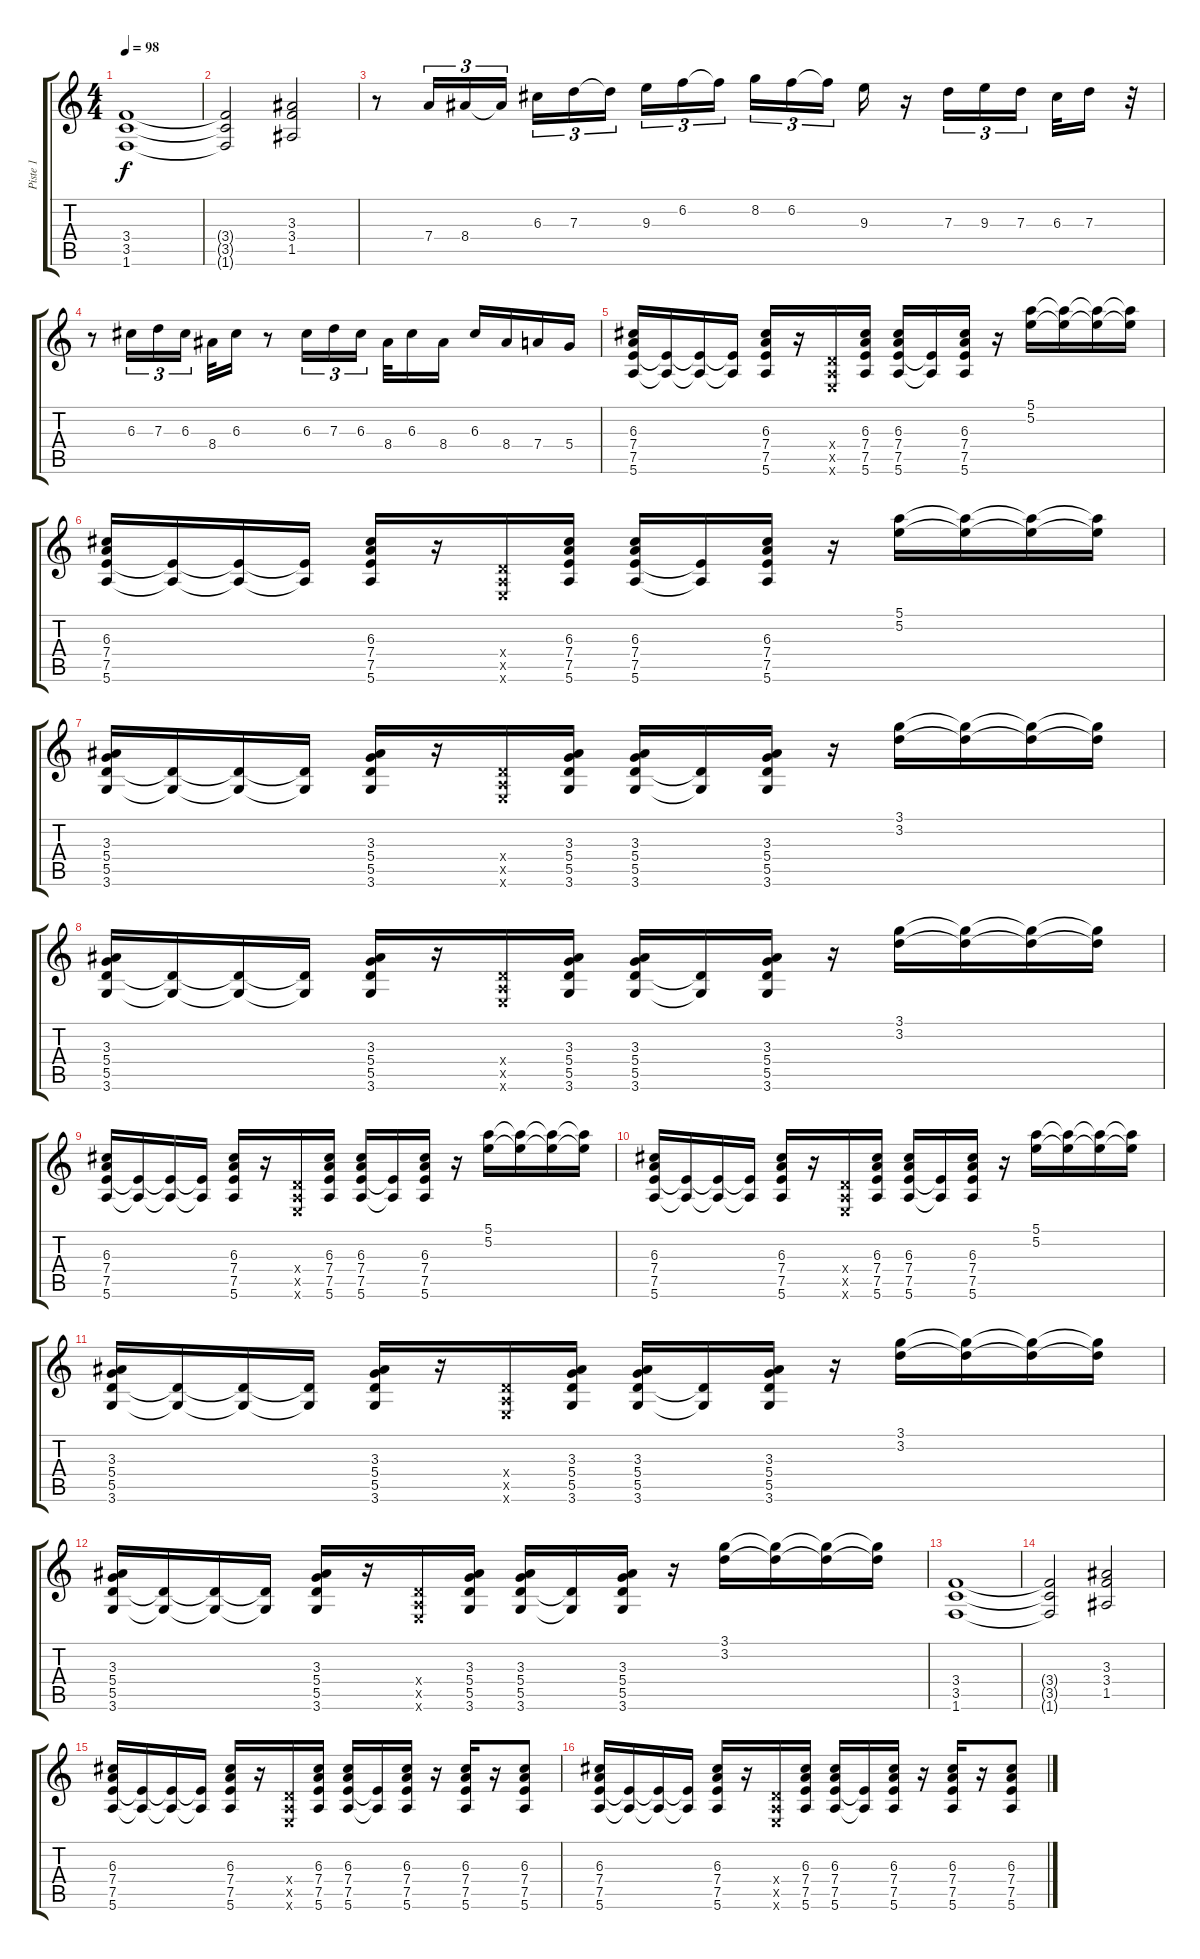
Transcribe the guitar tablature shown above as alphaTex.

\track ("Piste 1" "Piste 1") {instrument distortionguitar}
\staff {score tabs}
\tuning (E4 B3 G3 D3 A2 E2) {hide}
\ts (4 4)
\tempo 98
\clef g2
\ks c
(3.4 3.5 1.6).1{dy f} |
(3.4{t} 3.5{t} 1.6{t}).2 (3.3 3.4 1.5).2 |
r.8 7.4.16{tu (3 2)} 8.4.16{tu (3 2)} 8.4{t}.16{tu (3 2)} 6.3.16{tu (3 2)} 7.3.16{tu (3 2)} 7.3{t}.16{tu (3 2)} 9.3.16{tu (3 2)} 6.2.16{tu (3 2)} 6.2{t}.16{tu (3 2)} 8.2.16{tu (3 2)} 6.2.16{tu (3 2)} 6.2{t}.16{tu (3 2)} 9.3.16 r.16 7.3.16{tu (3 2)} 9.3.16{tu (3 2)} 7.3.16{tu (3 2)} 6.3.32 7.3.16 r.32 |
r.8 6.3.16{tu (3 2)} 7.3.16{tu (3 2)} 6.3.16{tu (3 2)} 8.4.32 6.3.16 r.8 6.3.16{tu (3 2)} 7.3.16{tu (3 2)} 6.3.16{tu (3 2)} 8.4.32 6.3.16 8.4.16 6.3.16 8.4.16 7.4.16 5.4.16 |
(6.3 7.4 7.5 5.6).16 (7.5{t} 5.6{t}).16 (7.5{t} 5.6{t}).16 (7.5{t} 5.6{t}).16 (6.3 7.4 7.5 5.6).16 r.16 (0.4{x} 0.5{x} 0.6{x}).16 (6.3 7.4 7.5 5.6).16 (6.3 7.4 7.5 5.6).16 (7.5{t} 5.6{t}).16 (6.3 7.4 7.5 5.6).16 r.16 (5.1 5.2).16 (5.1{t} 5.2{t}).16 (5.1{t} 5.2{t}).16 (5.1{t} 5.2{t}).16 |
(6.3 7.4 7.5 5.6).16 (7.5{t} 5.6{t}).16 (7.5{t} 5.6{t}).16 (7.5{t} 5.6{t}).16 (6.3 7.4 7.5 5.6).16 r.16 (0.4{x} 0.5{x} 0.6{x}).16 (6.3 7.4 7.5 5.6).16 (6.3 7.4 7.5 5.6).16 (7.5{t} 5.6{t}).16 (6.3 7.4 7.5 5.6).16 r.16 (5.1 5.2).16 (5.1{t} 5.2{t}).16 (5.1{t} 5.2{t}).16 (5.1{t} 5.2{t}).16 |
(3.3 5.4 5.5 3.6).16 (5.5{t} 3.6{t}).16 (5.5{t} 3.6{t}).16 (5.5{t} 3.6{t}).16 (3.3 5.4 5.5 3.6).16 r.16 (0.4{x} 0.5{x} 0.6{x}).16 (3.3 5.4 5.5 3.6).16 (3.3 5.4 5.5 3.6).16 (5.5{t} 3.6{t}).16 (3.3 5.4 5.5 3.6).16 r.16 (3.1 3.2).16 (3.1{t} 3.2{t}).16 (3.1{t} 3.2{t}).16 (3.1{t} 3.2{t}).16 |
(3.3 5.4 5.5 3.6).16 (5.5{t} 3.6{t}).16 (5.5{t} 3.6{t}).16 (5.5{t} 3.6{t}).16 (3.3 5.4 5.5 3.6).16 r.16 (0.4{x} 0.5{x} 0.6{x}).16 (3.3 5.4 5.5 3.6).16 (3.3 5.4 5.5 3.6).16 (5.5{t} 3.6{t}).16 (3.3 5.4 5.5 3.6).16 r.16 (3.1 3.2).16 (3.1{t} 3.2{t}).16 (3.1{t} 3.2{t}).16 (3.1{t} 3.2{t}).16 |
(6.3 7.4 7.5 5.6).16 (7.5{t} 5.6{t}).16 (7.5{t} 5.6{t}).16 (7.5{t} 5.6{t}).16 (6.3 7.4 7.5 5.6).16 r.16 (0.4{x} 0.5{x} 0.6{x}).16 (6.3 7.4 7.5 5.6).16 (6.3 7.4 7.5 5.6).16 (7.5{t} 5.6{t}).16 (6.3 7.4 7.5 5.6).16 r.16 (5.1 5.2).16 (5.1{t} 5.2{t}).16 (5.1{t} 5.2{t}).16 (5.1{t} 5.2{t}).16 |
(6.3 7.4 7.5 5.6).16 (7.5{t} 5.6{t}).16 (7.5{t} 5.6{t}).16 (7.5{t} 5.6{t}).16 (6.3 7.4 7.5 5.6).16 r.16 (0.4{x} 0.5{x} 0.6{x}).16 (6.3 7.4 7.5 5.6).16 (6.3 7.4 7.5 5.6).16 (7.5{t} 5.6{t}).16 (6.3 7.4 7.5 5.6).16 r.16 (5.1 5.2).16 (5.1{t} 5.2{t}).16 (5.1{t} 5.2{t}).16 (5.1{t} 5.2{t}).16 |
(3.3 5.4 5.5 3.6).16 (5.5{t} 3.6{t}).16 (5.5{t} 3.6{t}).16 (5.5{t} 3.6{t}).16 (3.3 5.4 5.5 3.6).16 r.16 (0.4{x} 0.5{x} 0.6{x}).16 (3.3 5.4 5.5 3.6).16 (3.3 5.4 5.5 3.6).16 (5.5{t} 3.6{t}).16 (3.3 5.4 5.5 3.6).16 r.16 (3.1 3.2).16 (3.1{t} 3.2{t}).16 (3.1{t} 3.2{t}).16 (3.1{t} 3.2{t}).16 |
(3.3 5.4 5.5 3.6).16 (5.5{t} 3.6{t}).16 (5.5{t} 3.6{t}).16 (5.5{t} 3.6{t}).16 (3.3 5.4 5.5 3.6).16 r.16 (0.4{x} 0.5{x} 0.6{x}).16 (3.3 5.4 5.5 3.6).16 (3.3 5.4 5.5 3.6).16 (5.5{t} 3.6{t}).16 (3.3 5.4 5.5 3.6).16 r.16 (3.1 3.2).16 (3.1{t} 3.2{t}).16 (3.1{t} 3.2{t}).16 (3.1{t} 3.2{t}).16 |
(3.4 3.5 1.6).1 |
(3.4{t} 3.5{t} 1.6{t}).2 (3.3 3.4 1.5).2 |
(6.3 7.4 7.5 5.6).16 (7.5{t} 5.6{t}).16 (7.5{t} 5.6{t}).16 (7.5{t} 5.6{t}).16 (6.3 7.4 7.5 5.6).16 r.16 (0.4{x} 0.5{x} 0.6{x}).16 (6.3 7.4 7.5 5.6).16 (6.3 7.4 7.5 5.6).16 (7.5{t} 5.6{t}).16 (6.3 7.4 7.5 5.6).16 r.16 (6.3 7.4 7.5 5.6).16 r.16 (6.3 7.4 7.5 5.6).8 |
(6.3 7.4 7.5 5.6).16 (7.5{t} 5.6{t}).16 (7.5{t} 5.6{t}).16 (7.5{t} 5.6{t}).16 (6.3 7.4 7.5 5.6).16 r.16 (0.4{x} 0.5{x} 0.6{x}).16 (6.3 7.4 7.5 5.6).16 (6.3 7.4 7.5 5.6).16 (7.5{t} 5.6{t}).16 (6.3 7.4 7.5 5.6).16 r.16 (6.3 7.4 7.5 5.6).16 r.16 (6.3 7.4 7.5 5.6).8
